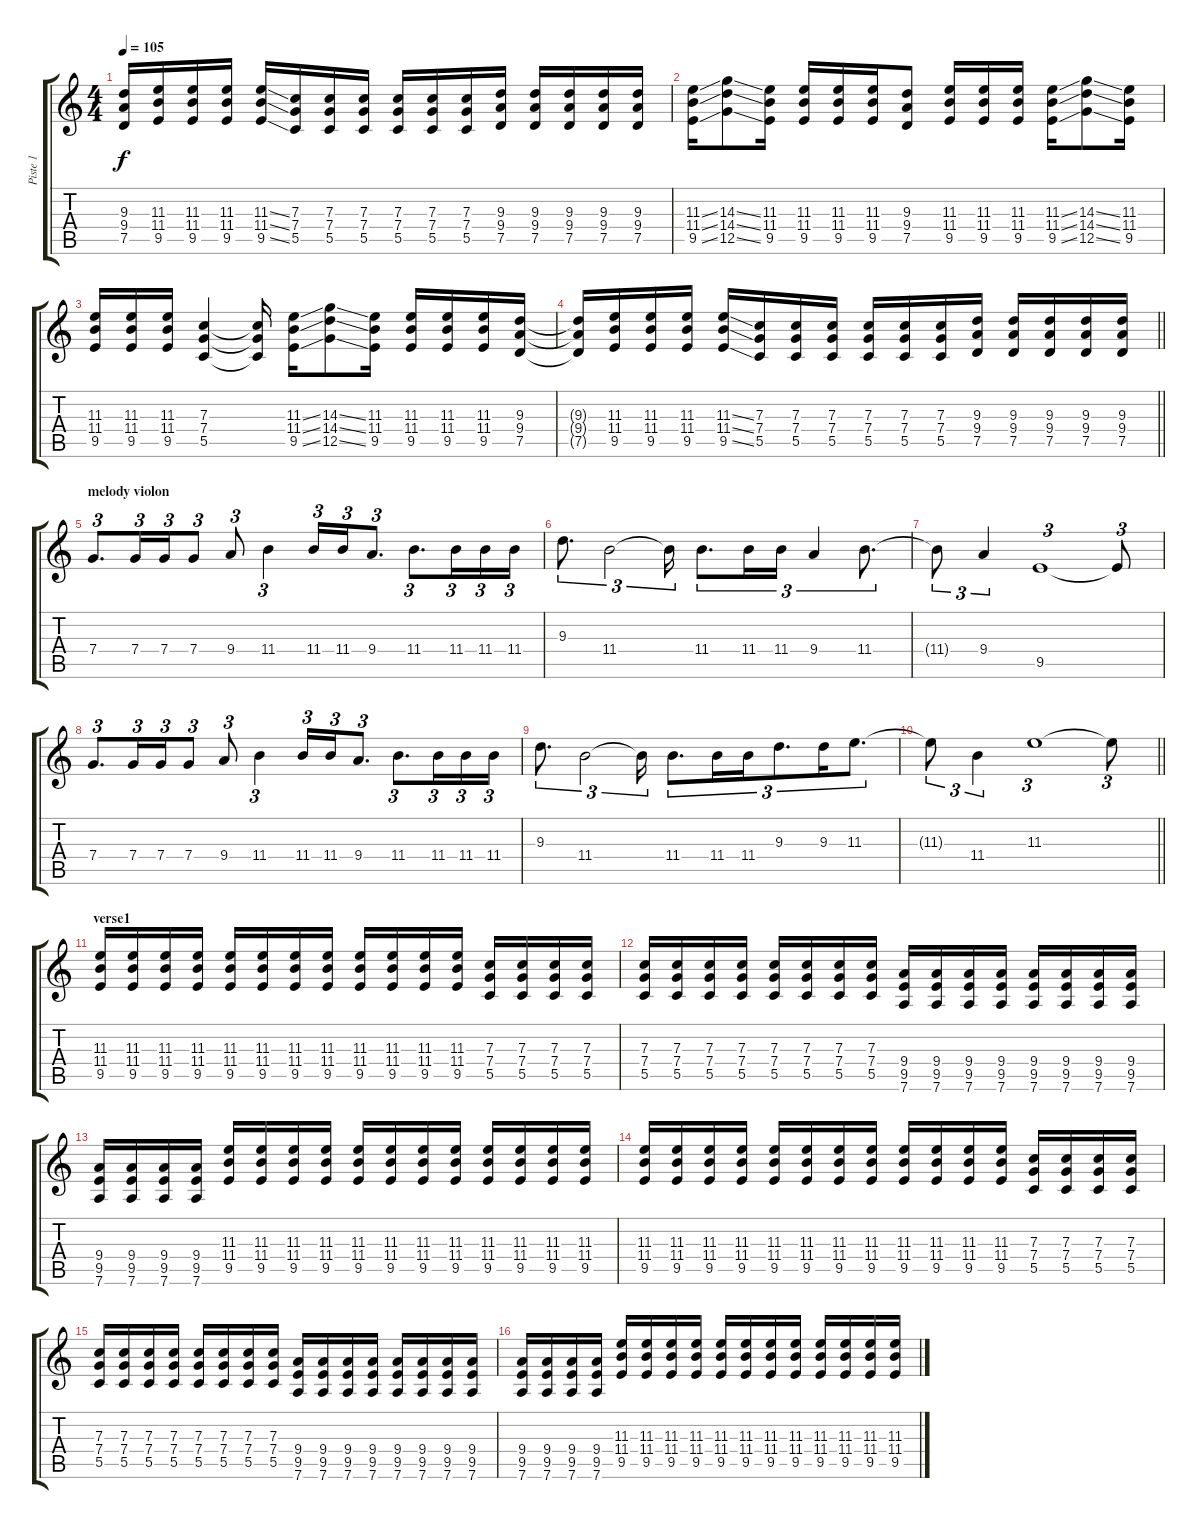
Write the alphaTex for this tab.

\track ("Piste 1" "Piste 1") {instrument distortionguitar}
\staff {score tabs}
\tuning (D4 A3 F3 C3 G2 D2) {hide}
\ts (4 4)
\tempo 105
\clef g2
\ks c
(9.3{t} 9.4{t} 7.5{t}).16{dy f} (11.3 11.4 9.5).16 (11.3 11.4 9.5).16 (11.3 11.4 9.5).16 (11.3{ss} 11.4{ss} 9.5{ss}).16 (7.3 7.4 5.5).16 (7.3 7.4 5.5).16 (7.3 7.4 5.5).16 (7.3 7.4 5.5).16 (7.3 7.4 5.5).16 (7.3 7.4 5.5).16 (9.3 9.4 7.5).16 (9.3 9.4 7.5).16 (9.3 9.4 7.5).16 (9.3 9.4 7.5).16 (9.3 9.4 7.5).16 |
(11.3{ss} 11.4{ss} 9.5{ss}).16 (14.3{ss} 14.4{ss} 12.5{ss}).8 (11.3 11.4 9.5).16 (11.3 11.4 9.5).16 (11.3 11.4 9.5).16 (11.3 11.4 9.5).16 (9.3 9.4 7.5).8 (11.3 11.4 9.5).16 (11.3 11.4 9.5).16 (11.3 11.4 9.5).16 (11.3{ss} 11.4{ss} 9.5{ss}).16 (14.3{ss} 14.4{ss} 12.5{ss}).8 (11.3 11.4 9.5).16 |
(11.3 11.4 9.5).16 (11.3 11.4 9.5).16 (11.3 11.4 9.5).16 (7.3 7.4 5.5).4 (7.3{t} 7.4{t} 5.5{t}).16 (11.3{ss} 11.4{ss} 9.5{ss}).16 (14.3{ss} 14.4{ss} 12.5{ss}).8 (11.3 11.4 9.5).16 (11.3 11.4 9.5).16 (11.3 11.4 9.5).16 (11.3 11.4 9.5).16 (9.3 9.4 7.5).16 |
\barLineRight lightlight
(9.3{t} 9.4{t} 7.5{t}).16 (11.3 11.4 9.5).16 (11.3 11.4 9.5).16 (11.3 11.4 9.5).16 (11.3{ss} 11.4{ss} 9.5{ss}).16 (7.3 7.4 5.5).16 (7.3 7.4 5.5).16 (7.3 7.4 5.5).16 (7.3 7.4 5.5).16 (7.3 7.4 5.5).16 (7.3 7.4 5.5).16 (9.3 9.4 7.5).16 (9.3 9.4 7.5).16 (9.3 9.4 7.5).16 (9.3 9.4 7.5).16 (9.3 9.4 7.5).16 |
\section ("" "melody violon")
7.4.8{d tu (3 2)} 7.4.16{tu (3 2)} 7.4.16{tu (3 2)} 7.4.8{tu (3 2)} 9.4.8{tu (3 2)} 11.4.4{tu (3 2)} 11.4.16{tu (3 2)} 11.4.16{tu (3 2)} 9.4.8{d tu (3 2)} 11.4.8{d tu (3 2)} 11.4.16{tu (3 2)} 11.4.16{tu (3 2)} 11.4.16{tu (3 2)} |
9.3.8{d tu (3 2)} 11.4.2{tu (3 2)} 11.4{t}.16{tu (3 2)} 11.4.8{d tu (3 2)} 11.4.16{tu (3 2)} 11.4.16{tu (3 2)} 9.4.4{tu (3 2)} 11.4.8{d tu (3 2)} |
11.4{t}.8{tu (3 2)} 9.4.4{tu (3 2)} 9.5.1{tu (3 2)} 9.5{t}.8{tu (3 2)} |
7.4.8{d tu (3 2)} 7.4.16{tu (3 2)} 7.4.16{tu (3 2)} 7.4.8{tu (3 2)} 9.4.8{tu (3 2)} 11.4.4{tu (3 2)} 11.4.16{tu (3 2)} 11.4.16{tu (3 2)} 9.4.8{d tu (3 2)} 11.4.8{d tu (3 2)} 11.4.16{tu (3 2)} 11.4.16{tu (3 2)} 11.4.16{tu (3 2)} |
9.3.8{d tu (3 2)} 11.4.2{tu (3 2)} 11.4{t}.16{tu (3 2)} 11.4.8{d tu (3 2)} 11.4.16{tu (3 2)} 11.4.16{tu (3 2)} 9.3.8{d tu (3 2)} 9.3.16{tu (3 2)} 11.3.8{d tu (3 2)} |
\barLineRight lightlight
11.3{t}.8{tu (3 2)} 11.4.4{tu (3 2)} 11.3.1{tu (3 2)} 11.3{t}.8{tu (3 2)} |
\section ("" "verse1")
(11.3 11.4 9.5).16 (11.3 11.4 9.5).16 (11.3 11.4 9.5).16 (11.3 11.4 9.5).16 (11.3 11.4 9.5).16 (11.3 11.4 9.5).16 (11.3 11.4 9.5).16 (11.3 11.4 9.5).16 (11.3 11.4 9.5).16 (11.3 11.4 9.5).16 (11.3 11.4 9.5).16 (11.3 11.4 9.5).16 (7.3 7.4 5.5).16 (7.3 7.4 5.5).16 (7.3 7.4 5.5).16 (7.3 7.4 5.5).16 |
(7.3 7.4 5.5).16 (7.3 7.4 5.5).16 (7.3 7.4 5.5).16 (7.3 7.4 5.5).16 (7.3 7.4 5.5).16 (7.3 7.4 5.5).16 (7.3 7.4 5.5).16 (7.3 7.4 5.5).16 (9.4 9.5 7.6).16 (9.4 9.5 7.6).16 (9.4 9.5 7.6).16 (9.4 9.5 7.6).16 (9.4 9.5 7.6).16 (9.4 9.5 7.6).16 (9.4 9.5 7.6).16 (9.4 9.5 7.6).16 |
(9.4 9.5 7.6).16 (9.4 9.5 7.6).16 (9.4 9.5 7.6).16 (9.4 9.5 7.6).16 (11.3 11.4 9.5).16 (11.3 11.4 9.5).16 (11.3 11.4 9.5).16 (11.3 11.4 9.5).16 (11.3 11.4 9.5).16 (11.3 11.4 9.5).16 (11.3 11.4 9.5).16 (11.3 11.4 9.5).16 (11.3 11.4 9.5).16 (11.3 11.4 9.5).16 (11.3 11.4 9.5).16 (11.3 11.4 9.5).16 |
(11.3 11.4 9.5).16 (11.3 11.4 9.5).16 (11.3 11.4 9.5).16 (11.3 11.4 9.5).16 (11.3 11.4 9.5).16 (11.3 11.4 9.5).16 (11.3 11.4 9.5).16 (11.3 11.4 9.5).16 (11.3 11.4 9.5).16 (11.3 11.4 9.5).16 (11.3 11.4 9.5).16 (11.3 11.4 9.5).16 (7.3 7.4 5.5).16 (7.3 7.4 5.5).16 (7.3 7.4 5.5).16 (7.3 7.4 5.5).16 |
(7.3 7.4 5.5).16 (7.3 7.4 5.5).16 (7.3 7.4 5.5).16 (7.3 7.4 5.5).16 (7.3 7.4 5.5).16 (7.3 7.4 5.5).16 (7.3 7.4 5.5).16 (7.3 7.4 5.5).16 (9.4 9.5 7.6).16 (9.4 9.5 7.6).16 (9.4 9.5 7.6).16 (9.4 9.5 7.6).16 (9.4 9.5 7.6).16 (9.4 9.5 7.6).16 (9.4 9.5 7.6).16 (9.4 9.5 7.6).16 |
(9.4 9.5 7.6).16 (9.4 9.5 7.6).16 (9.4 9.5 7.6).16 (9.4 9.5 7.6).16 (11.3 11.4 9.5).16 (11.3 11.4 9.5).16 (11.3 11.4 9.5).16 (11.3 11.4 9.5).16 (11.3 11.4 9.5).16 (11.3 11.4 9.5).16 (11.3 11.4 9.5).16 (11.3 11.4 9.5).16 (11.3 11.4 9.5).16 (11.3 11.4 9.5).16 (11.3 11.4 9.5).16 (11.3 11.4 9.5).16
